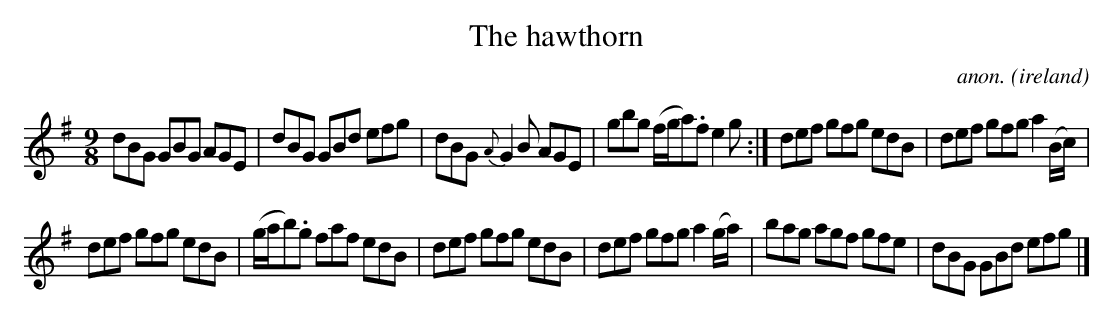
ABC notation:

X:1
T:The hawthorn
O:ireland
C:anon.
M:9/8
L:1/8
K:G
dBG GBG AGE|dBG GBd efg|dBG {A}G2B AGE|gbg (f/g/a).f e2g:|def gfg edB|def gfg a2(B/c/)|
def gfg edB|(g/a/b).g faf edB|def gfg edB|def gfg a2(g/a/)|bag agf gfe|dBG GBd efg|]
